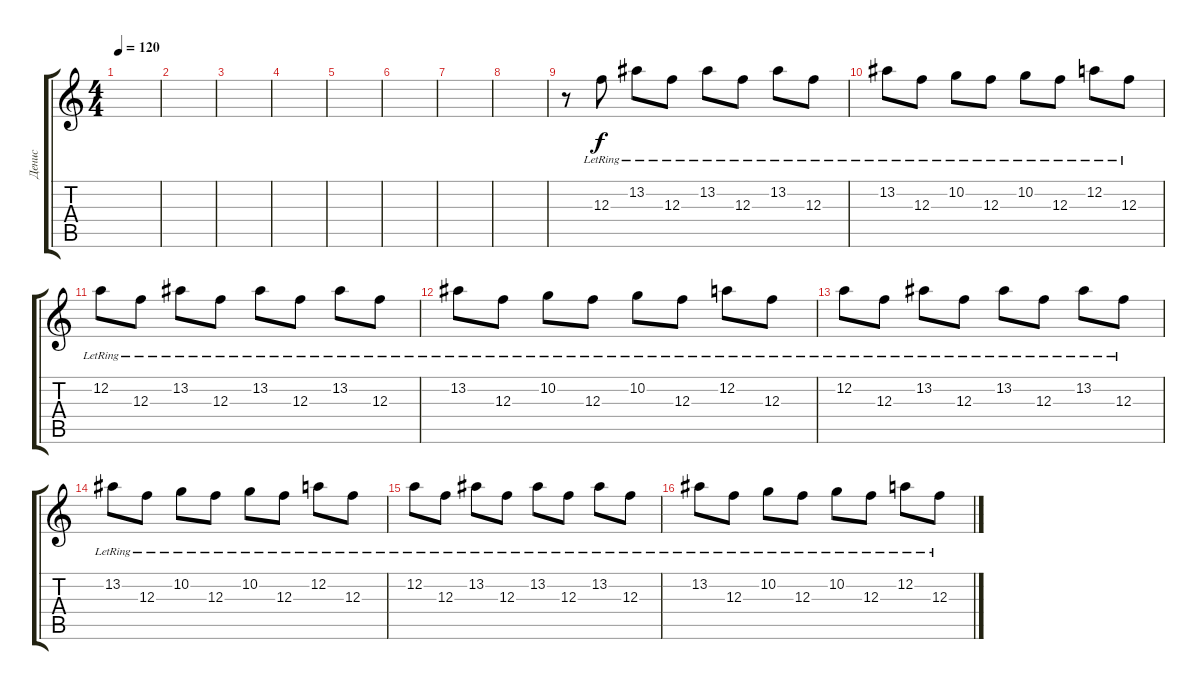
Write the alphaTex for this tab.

\track ("Денис" "Денис") {instrument acousticguitarsteel}
\staff {score tabs}
\tuning (D4 A3 F3 C3 G2 C2) {hide}
\ts (4 4)
\tempo 120
\clef g2
\ks c
|
|
|
|
|
|
|
|
r.8 12.3{lr}.8 13.2{lr}.8 12.3{lr}.8 13.2{lr}.8 12.3{lr}.8 13.2{lr}.8 12.3{lr}.8 |
13.2{lr}.8 12.3{lr}.8 10.2{lr}.8 12.3{lr}.8 10.2{lr}.8 12.3{lr}.8 12.2{lr}.8 12.3{lr}.8 |
12.2{lr}.8 12.3{lr}.8 13.2{lr}.8 12.3{lr}.8 13.2{lr}.8 12.3{lr}.8 13.2{lr}.8 12.3{lr}.8 |
13.2{lr}.8 12.3{lr}.8 10.2{lr}.8 12.3{lr}.8 10.2{lr}.8 12.3{lr}.8 12.2{lr}.8 12.3{lr}.8 |
12.2{lr}.8 12.3{lr}.8 13.2{lr}.8 12.3{lr}.8 13.2{lr}.8 12.3{lr}.8 13.2{lr}.8 12.3{lr}.8 |
13.2{lr}.8 12.3{lr}.8 10.2{lr}.8 12.3{lr}.8 10.2{lr}.8 12.3{lr}.8 12.2{lr}.8 12.3{lr}.8 |
12.2{lr}.8 12.3{lr}.8 13.2{lr}.8 12.3{lr}.8 13.2{lr}.8 12.3{lr}.8 13.2{lr}.8 12.3{lr}.8 |
13.2{lr}.8 12.3{lr}.8 10.2{lr}.8 12.3{lr}.8 10.2{lr}.8 12.3{lr}.8 12.2{lr}.8 12.3{lr}.8
